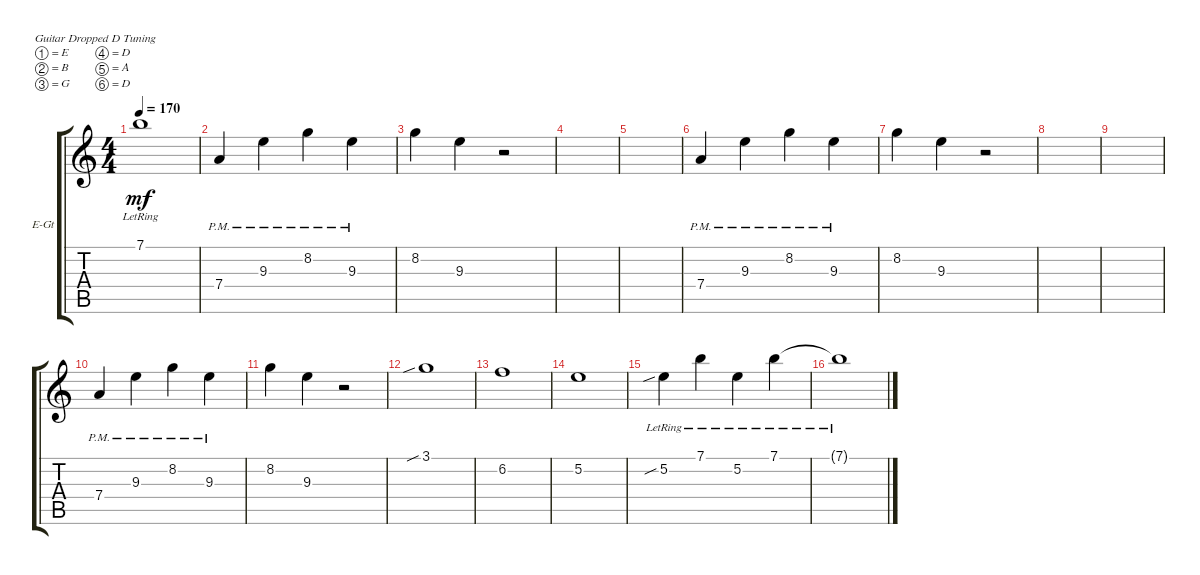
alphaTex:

\defaultSystemsLayout 4
\bracketExtendMode groupsimilarinstruments
\firstSystemTrackNameOrientation horizontal
\otherSystemsTrackNameOrientation horizontal
\track ("Electric Guitar" "E-Gt") {instrument distortionguitar}
\staff {score tabs}
\tuning (E4 B3 G3 D3 A2 D2)
\ts (4 4)
\tempo 170
\clef g2
\ks c
7.1{lr t}.1{dy mf} |
7.4{pm}.4 9.3{pm}.4 8.2{pm}.4 9.3{pm}.4 |
8.2.4 9.3.4 r.2 |
|
|
7.4{pm}.4 9.3{pm}.4 8.2{pm}.4 9.3{pm}.4 |
8.2.4 9.3.4 r.2 |
|
|
7.4{pm}.4 9.3{pm}.4 8.2{pm}.4 9.3{pm}.4 |
8.2.4 9.3.4 r.2 |
3.1{sib}.1 |
6.2.1 |
5.2.1 |
5.2{sib lr}.4 7.1{lr}.4 5.2{lr}.4 7.1{lr}.4 |
7.1{lr t}.1
